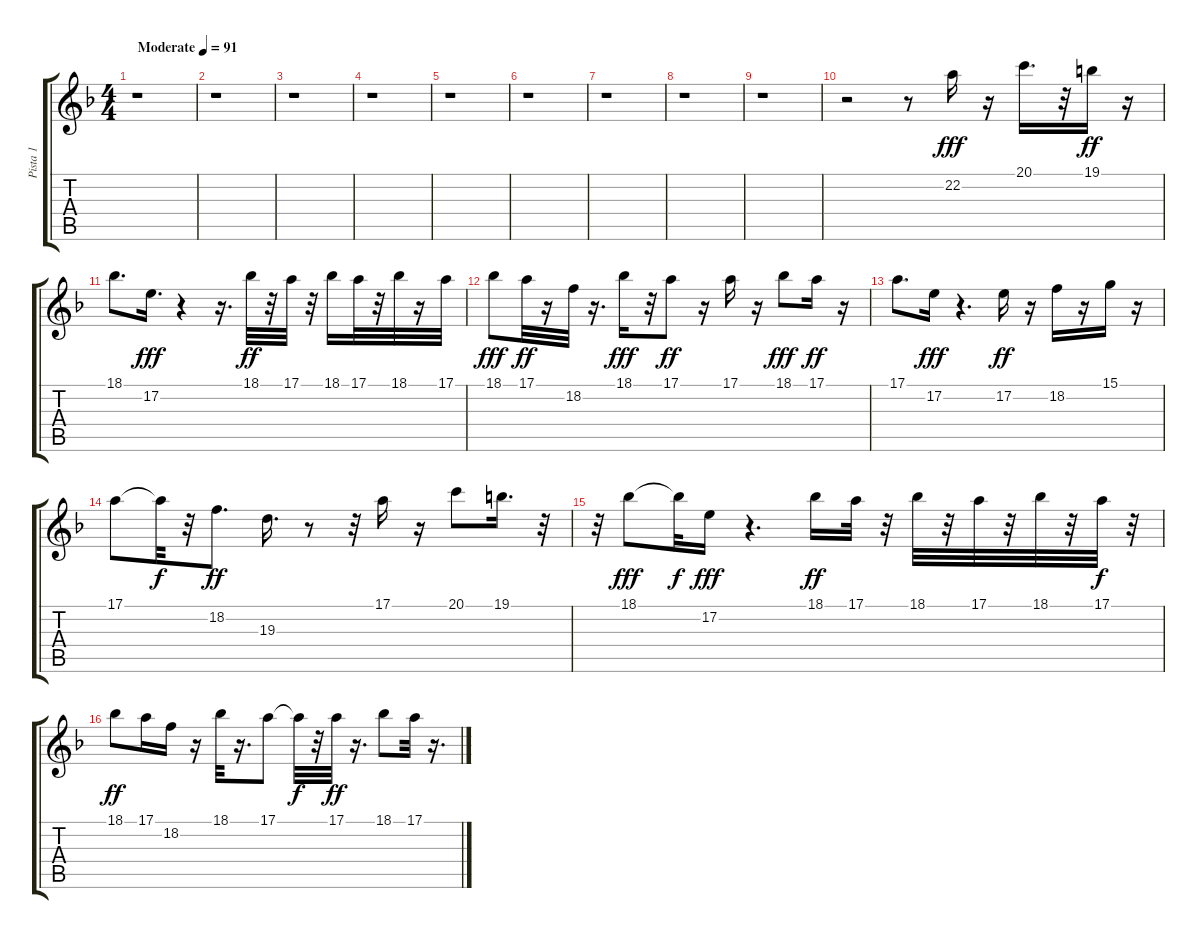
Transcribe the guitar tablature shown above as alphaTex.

\track ("Pista 1" "Pista 1") {instrument panflute}
\staff {score tabs}
\tuning (E4 B3 G3 D3 A2 E2) {hide}
\ts (4 4)
\tempo (91 "Moderate")
\clef g2
\ks f
r.1{dy fff instrument panflute} |
r.1 |
r.1 |
r.1 |
r.1 |
r.1 |
r.1 |
r.1 |
r.1 |
r.2 r.8 22.2.16{volume 10} r.16 20.1.16{d} r.32 19.1.16{dy ff} r.16 |
18.1.8{d} 17.2.16{d dy fff} r.4 r.16{d} 18.1.32{dy ff} r.32 17.1.32 r.32 18.1.16 17.1.32 r.32 18.1.32 r.16 17.1.32 |
18.1.8{dy fff} 17.1.32{dy ff} r.16 18.2.32 r.16{d} 18.1.16{dy fff} r.32 17.1.8{dy ff} r.16 17.1.16 r.16 18.1.8{dy fff} 17.1.16{dy ff} r.16 |
17.1.8{d} 17.2.16{dy fff} r.4{d} 17.2.16{dy ff} r.16 18.2.16 r.16 15.1.16 r.16 |
17.1.8 17.1{t}.32{dy f} r.32 18.2.8{d dy ff} 19.3.16{d} r.8 r.32 17.1.16 r.16 20.1.8 19.1.16{d} r.32 |
r.32 18.1.8{dy fff} 18.1{t}.32{dy f} 17.2.16{dy fff} r.4{d} 18.1.16{dy ff volume 10} 17.1.32{volume 9} r.32 18.1.32{volume 9} r.32 17.1.32{volume 9} r.32 18.1.32{volume 8} r.32 17.1.32{dy f volume 8} r.32 |
18.1.8{dy ff volume 8} 17.1.16{volume 8} 18.2.16{volume 7} r.16 18.1.32{volume 7} r.16{d} 17.1.8{volume 6} 17.1{t}.32{dy f} r.32 17.1.32{dy ff volume 6} r.16{d} 18.1.8{volume 5} 17.1.32{volume 5} r.16{d}
